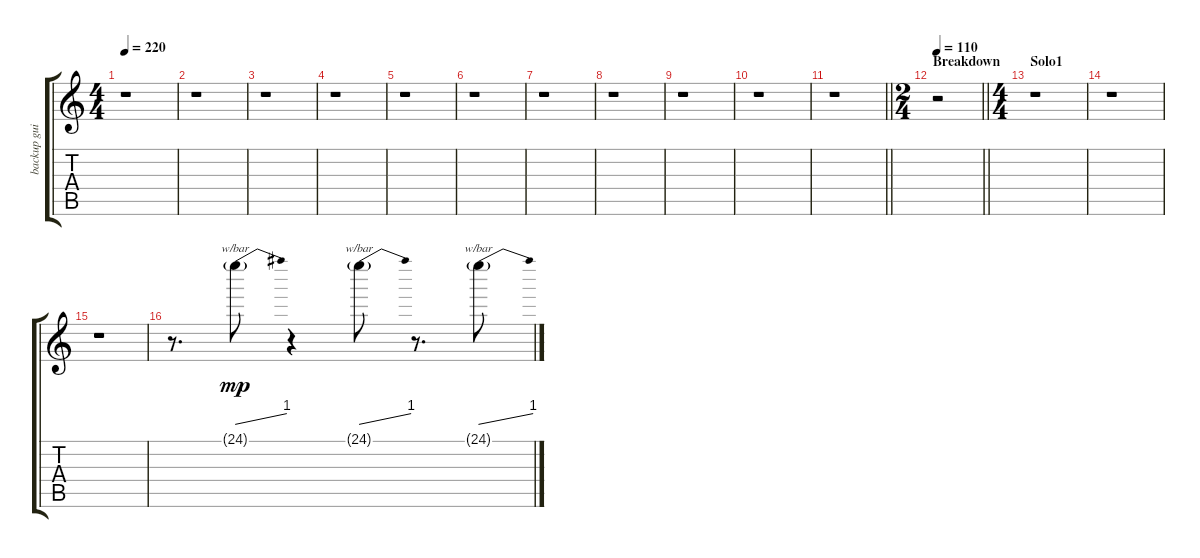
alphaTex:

\track ("backup guitar 2" "backup gui") {instrument distortionguitar}
\staff {score tabs}
\tuning (E4 B3 G3 D3 A2 E2) {hide}
\ts (4 4)
\tempo 220
\clef g2
\ks c
r.1{dy mp} |
r.1 |
r.1 |
r.1 |
r.1 |
r.1 |
r.1 |
r.1 |
r.1 |
r.1 |
\barLineRight lightlight
r.1 |
\ts (2 4)
\section ("" "Breakdown")
\tempo 110
\barLineRight lightlight
r.2 |
\ts (4 4)
\section ("" "Solo1")
r.1 |
r.1 |
r.1 |
r.8{d} 24.1{g}.8{tbe (dive default 0 0 60 4)} r.4 24.1{g}.8{tbe (dive default 0 0 60 4)} r.8{d} 24.1{g}.8{tbe (dive default 0 0 60 4)}
